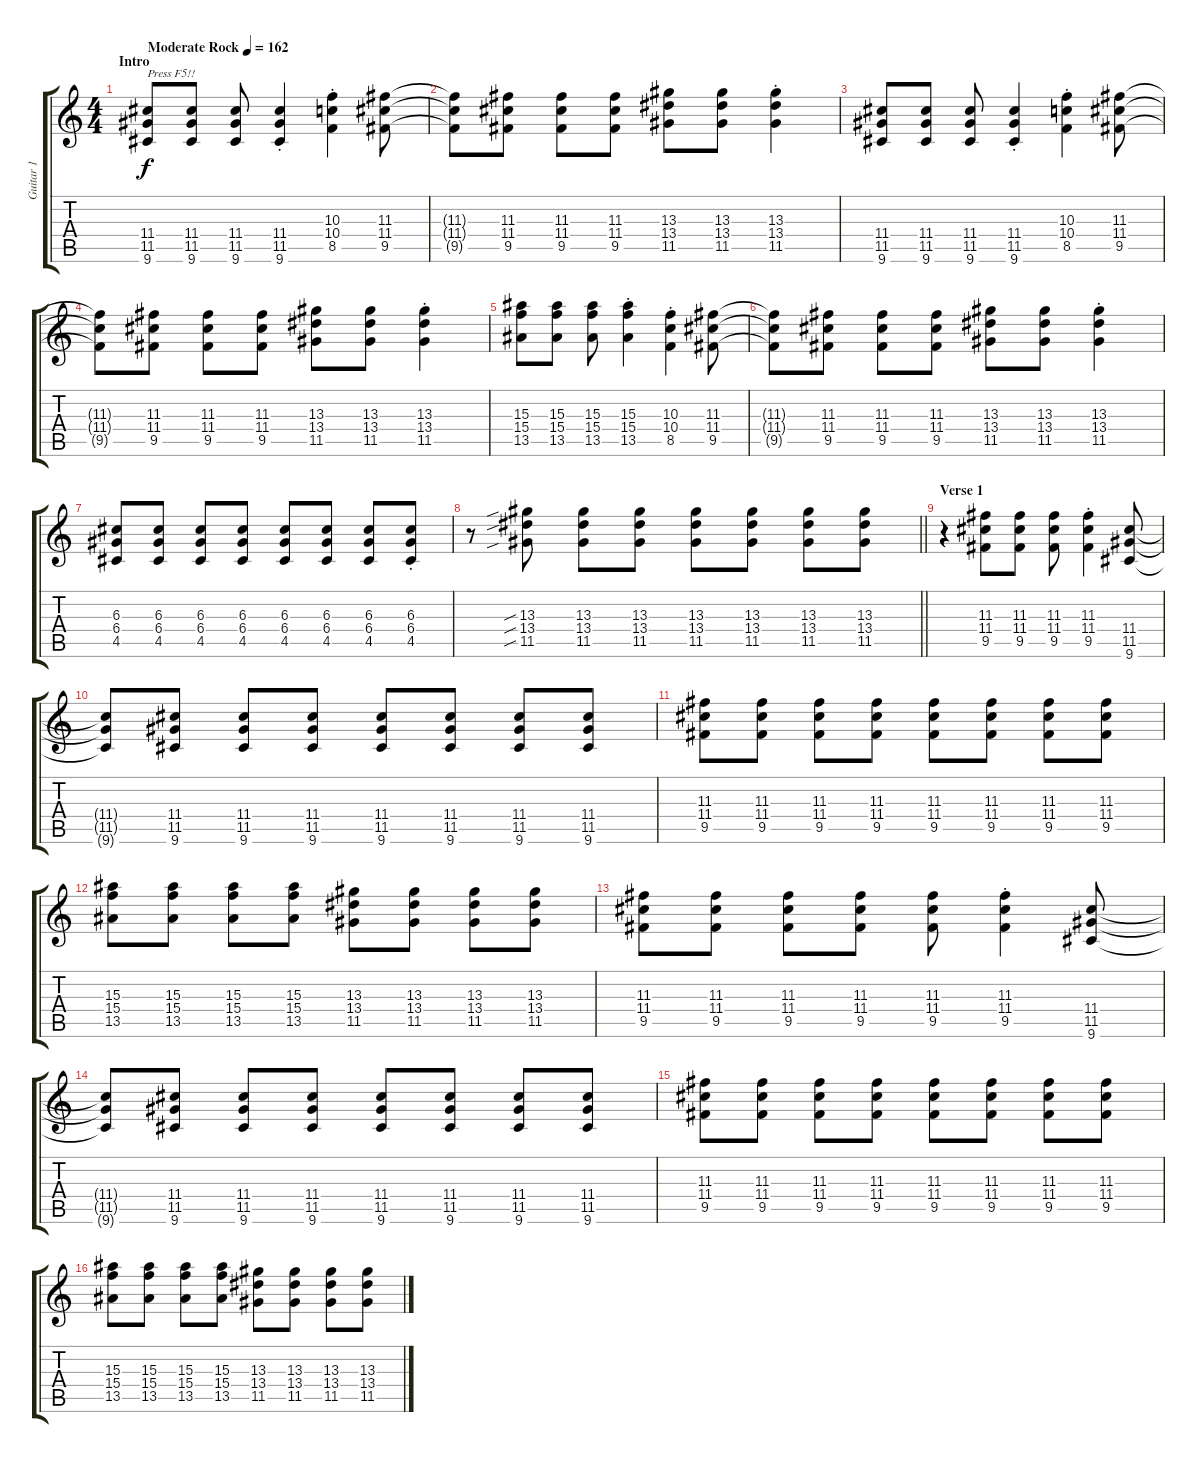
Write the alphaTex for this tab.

\track ("Guitar 1 " "Guitar 1 ") {instrument overdrivenguitar}
\staff {score tabs}
\tuning (E4 B3 G3 D3 A2 E2) {hide}
\ts (4 4)
\section ("" "Intro")
\tempo (162 "Moderate Rock")
\clef g2
\ks c
(11.4 11.5 9.6).8{txt "Press F5!!" dy f instrument overdrivenguitar} (11.4 11.5 9.6).8 (11.4 11.5 9.6).8 (11.4{st} 11.5{st} 9.6{st}).4 (10.3{st} 10.4{st} 8.5{st}).4 (11.3 11.4 9.5).8 |
(11.3{t} 11.4{t} 9.5{t}).8 (11.3 11.4 9.5).8 (11.3 11.4 9.5).8 (11.3 11.4 9.5).8 (13.3 13.4 11.5).8 (13.3 13.4 11.5).8 (13.3{st} 13.4{st} 11.5{st}).4 |
(11.4 11.5 9.6).8 (11.4 11.5 9.6).8 (11.4 11.5 9.6).8 (11.4{st} 11.5{st} 9.6{st}).4 (10.3{st} 10.4{st} 8.5{st}).4 (11.3 11.4 9.5).8 |
(11.3{t} 11.4{t} 9.5{t}).8 (11.3 11.4 9.5).8 (11.3 11.4 9.5).8 (11.3 11.4 9.5).8 (13.3 13.4 11.5).8 (13.3 13.4 11.5).8 (13.3{st} 13.4{st} 11.5{st}).4 |
(15.3 15.4 13.5).8 (15.3 15.4 13.5).8 (15.3 15.4 13.5).8 (15.3{st} 15.4{st} 13.5{st}).4 (10.3{st} 10.4{st} 8.5{st}).4 (11.3 11.4 9.5).8 |
(11.3{t} 11.4{t} 9.5{t}).8 (11.3 11.4 9.5).8 (11.3 11.4 9.5).8 (11.3 11.4 9.5).8 (13.3 13.4 11.5).8 (13.3 13.4 11.5).8 (13.3{st} 13.4{st} 11.5{st}).4 |
(6.3 6.4 4.5).8 (6.3 6.4 4.5).8 (6.3 6.4 4.5).8 (6.3 6.4 4.5).8 (6.3 6.4 4.5).8 (6.3 6.4 4.5).8 (6.3 6.4 4.5).8 (6.3{st} 6.4{st} 4.5{st}).8 |
\barLineRight lightlight
r.8 (13.3{sib} 13.4{sib} 11.5{sib}).8 (13.3 13.4 11.5).8 (13.3 13.4 11.5).8 (13.3 13.4 11.5).8 (13.3 13.4 11.5).8 (13.3 13.4 11.5).8 (13.3 13.4 11.5).8 |
\section ("" "Verse 1")
r.4 (11.3 11.4 9.5).8 (11.3 11.4 9.5).8 (11.3 11.4 9.5).8 (11.3{st} 11.4{st} 9.5{st}).4 (11.4 11.5 9.6).8 |
(11.4{t} 11.5{t} 9.6{t}).8 (11.4 11.5 9.6).8 (11.4 11.5 9.6).8 (11.4 11.5 9.6).8 (11.4 11.5 9.6).8 (11.4 11.5 9.6).8 (11.4 11.5 9.6).8 (11.4 11.5 9.6).8 |
(11.3 11.4 9.5).8 (11.3 11.4 9.5).8 (11.3 11.4 9.5).8 (11.3 11.4 9.5).8 (11.3 11.4 9.5).8 (11.3 11.4 9.5).8 (11.3 11.4 9.5).8 (11.3 11.4 9.5).8 |
(15.3 15.4 13.5).8 (15.3 15.4 13.5).8 (15.3 15.4 13.5).8 (15.3 15.4 13.5).8 (13.3 13.4 11.5).8 (13.3 13.4 11.5).8 (13.3 13.4 11.5).8 (13.3 13.4 11.5).8 |
(11.3 11.4 9.5).8 (11.3 11.4 9.5).8 (11.3 11.4 9.5).8 (11.3 11.4 9.5).8 (11.3 11.4 9.5).8 (11.3{st} 11.4{st} 9.5{st}).4 (11.4 11.5 9.6).8 |
(11.4{t} 11.5{t} 9.6{t}).8 (11.4 11.5 9.6).8 (11.4 11.5 9.6).8 (11.4 11.5 9.6).8 (11.4 11.5 9.6).8 (11.4 11.5 9.6).8 (11.4 11.5 9.6).8 (11.4 11.5 9.6).8 |
(11.3 11.4 9.5).8 (11.3 11.4 9.5).8 (11.3 11.4 9.5).8 (11.3 11.4 9.5).8 (11.3 11.4 9.5).8 (11.3 11.4 9.5).8 (11.3 11.4 9.5).8 (11.3 11.4 9.5).8 |
(15.3 15.4 13.5).8 (15.3 15.4 13.5).8 (15.3 15.4 13.5).8 (15.3 15.4 13.5).8 (13.3 13.4 11.5).8 (13.3 13.4 11.5).8 (13.3 13.4 11.5).8 (13.3 13.4 11.5).8
